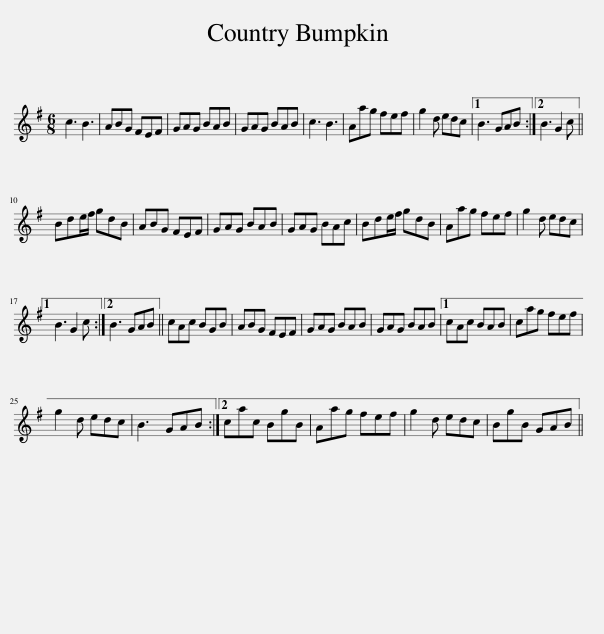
X:1
L:1/8
M:6/8
I:linebreak $
K:G
V:1 treble
V:1
 c3 B3 | ABG FEF | GAG BAB | GAG BAB | c3 B3 | %5
 Aag fef | g2 d edc |1 B3 GAB :|2 B3 G2 c ||$ Bde/f/ gdB | %10
 ABG FEF | GAG BAB | GAG BAc | Bde/f/ gdB | Aag fef | %15
 g2 d edc |1$ B3 G2 c :|2 B3 GAB || cAc BGB | ABG FEF | %20
 GAG BAB | GAG BAB |1 cAc BAB | cag fef |$ g2 d edc | %25
 B3 GAB :|2 cac BgB | Aag fef | g2 d edc | BgB GAB || %30
